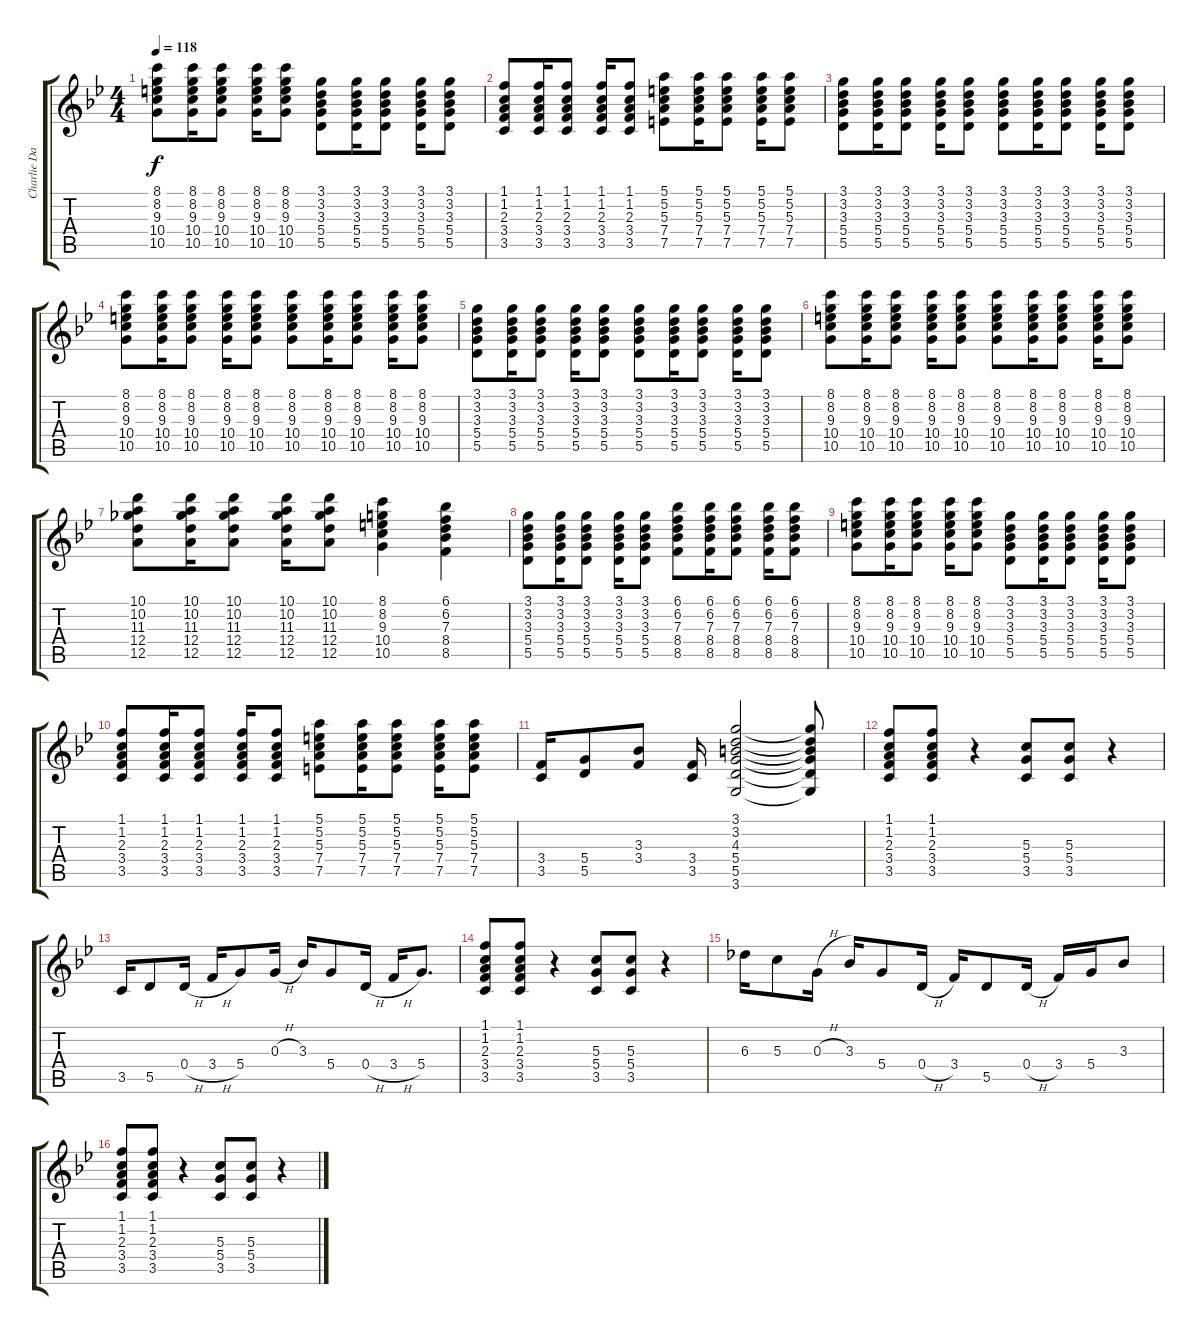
\track ("Charlie Daniels Guitar" "Charlie Da") {instrument electricguitarclean}
\staff {score tabs}
\tuning (E4 B3 G3 D3 A2 E2) {hide}
\ts (4 4)
\tempo 118
\clef g2
\ks gminor
(8.1 8.2 9.3 10.4 10.5).8{dy f} (8.1 8.2 9.3 10.4 10.5).16 (8.1 8.2 9.3 10.4 10.5).8 (8.1 8.2 9.3 10.4 10.5).16 (8.1 8.2 9.3 10.4 10.5).8 (3.1 3.2 3.3 5.4 5.5).8 (3.1 3.2 3.3 5.4 5.5).16 (3.1 3.2 3.3 5.4 5.5).8 (3.1 3.2 3.3 5.4 5.5).16 (3.1 3.2 3.3 5.4 5.5).8 |
(1.1 1.2 2.3 3.4 3.5).8 (1.1 1.2 2.3 3.4 3.5).16 (1.1 1.2 2.3 3.4 3.5).8 (1.1 1.2 2.3 3.4 3.5).16 (1.1 1.2 2.3 3.4 3.5).8 (5.1 5.2 5.3 7.4 7.5).8 (5.1 5.2 5.3 7.4 7.5).16 (5.1 5.2 5.3 7.4 7.5).8 (5.1 5.2 5.3 7.4 7.5).16 (5.1 5.2 5.3 7.4 7.5).8 |
(3.1 3.2 3.3 5.4 5.5).8 (3.1 3.2 3.3 5.4 5.5).16 (3.1 3.2 3.3 5.4 5.5).8 (3.1 3.2 3.3 5.4 5.5).16 (3.1 3.2 3.3 5.4 5.5).8 (3.1 3.2 3.3 5.4 5.5).8 (3.1 3.2 3.3 5.4 5.5).16 (3.1 3.2 3.3 5.4 5.5).8 (3.1 3.2 3.3 5.4 5.5).16 (3.1 3.2 3.3 5.4 5.5).8 |
(8.1 8.2 9.3 10.4 10.5).8 (8.1 8.2 9.3 10.4 10.5).16 (8.1 8.2 9.3 10.4 10.5).8 (8.1 8.2 9.3 10.4 10.5).16 (8.1 8.2 9.3 10.4 10.5).8 (8.1 8.2 9.3 10.4 10.5).8 (8.1 8.2 9.3 10.4 10.5).16 (8.1 8.2 9.3 10.4 10.5).8 (8.1 8.2 9.3 10.4 10.5).16 (8.1 8.2 9.3 10.4 10.5).8 |
(3.1 3.2 3.3 5.4 5.5).8 (3.1 3.2 3.3 5.4 5.5).16 (3.1 3.2 3.3 5.4 5.5).8 (3.1 3.2 3.3 5.4 5.5).16 (3.1 3.2 3.3 5.4 5.5).8 (3.1 3.2 3.3 5.4 5.5).8 (3.1 3.2 3.3 5.4 5.5).16 (3.1 3.2 3.3 5.4 5.5).8 (3.1 3.2 3.3 5.4 5.5).16 (3.1 3.2 3.3 5.4 5.5).8 |
(8.1 8.2 9.3 10.4 10.5).8 (8.1 8.2 9.3 10.4 10.5).16 (8.1 8.2 9.3 10.4 10.5).8 (8.1 8.2 9.3 10.4 10.5).16 (8.1 8.2 9.3 10.4 10.5).8 (8.1 8.2 9.3 10.4 10.5).8 (8.1 8.2 9.3 10.4 10.5).16 (8.1 8.2 9.3 10.4 10.5).8 (8.1 8.2 9.3 10.4 10.5).16 (8.1 8.2 9.3 10.4 10.5).8 |
(10.1 10.2 11.3 12.4 12.5).8 (10.1 10.2 11.3 12.4 12.5).16 (10.1 10.2 11.3 12.4 12.5).8 (10.1 10.2 11.3 12.4 12.5).16 (10.1 10.2 11.3 12.4 12.5).8 (8.1 8.2 9.3 10.4 10.5).4{volume 11} (6.1 6.2 7.3 8.4 8.5).4 |
(3.1 3.2 3.3 5.4 5.5).8 (3.1 3.2 3.3 5.4 5.5).16 (3.1 3.2 3.3 5.4 5.5).8 (3.1 3.2 3.3 5.4 5.5).16 (3.1 3.2 3.3 5.4 5.5).8 (6.1 6.2 7.3 8.4 8.5).8 (6.1 6.2 7.3 8.4 8.5).16 (6.1 6.2 7.3 8.4 8.5).8 (6.1 6.2 7.3 8.4 8.5).16 (6.1 6.2 7.3 8.4 8.5).8 |
(8.1 8.2 9.3 10.4 10.5).8 (8.1 8.2 9.3 10.4 10.5).16 (8.1 8.2 9.3 10.4 10.5).8 (8.1 8.2 9.3 10.4 10.5).16 (8.1 8.2 9.3 10.4 10.5).8 (3.1 3.2 3.3 5.4 5.5).8 (3.1 3.2 3.3 5.4 5.5).16 (3.1 3.2 3.3 5.4 5.5).8 (3.1 3.2 3.3 5.4 5.5).16 (3.1 3.2 3.3 5.4 5.5).8 |
(1.1 1.2 2.3 3.4 3.5).8 (1.1 1.2 2.3 3.4 3.5).16 (1.1 1.2 2.3 3.4 3.5).8 (1.1 1.2 2.3 3.4 3.5).16 (1.1 1.2 2.3 3.4 3.5).8 (5.1 5.2 5.3 7.4 7.5).8 (5.1 5.2 5.3 7.4 7.5).16 (5.1 5.2 5.3 7.4 7.5).8 (5.1 5.2 5.3 7.4 7.5).16 (5.1 5.2 5.3 7.4 7.5).8 |
(3.4 3.5).16{instrument overdrivenguitar} (5.4 5.5).8 (3.3 3.4).8 (3.4 3.5).16 (3.1 3.2 4.3 5.4 5.5 3.6).2 (3.1{t} 3.2{t} 4.3{t} 5.4{t} 5.5{t} 3.6{t}).8 |
(1.1 1.2 2.3 3.4 3.5).8 (1.1 1.2 2.3 3.4 3.5).8 r.4 (5.3 5.4 3.5).8 (5.3 5.4 3.5).8 r.4 |
3.5.16 5.5.8 0.4{h}.16 3.4{h}.16 5.4.8 0.3{h}.16 3.3.16 5.4.8 0.4{h}.16 3.4{h}.16 5.4.8{d} |
(1.1 1.2 2.3 3.4 3.5).8 (1.1 1.2 2.3 3.4 3.5).8 r.4 (5.3 5.4 3.5).8 (5.3 5.4 3.5).8 r.4 |
6.3.16 5.3.8 0.3{h}.16 3.3.16 5.4.8 0.4{h}.16 3.4.16 5.5.8 0.4{h}.16 3.4.16 5.4.16 3.3.8 |
(1.1 1.2 2.3 3.4 3.5).8 (1.1 1.2 2.3 3.4 3.5).8 r.4 (5.3 5.4 3.5).8 (5.3 5.4 3.5).8 r.4
